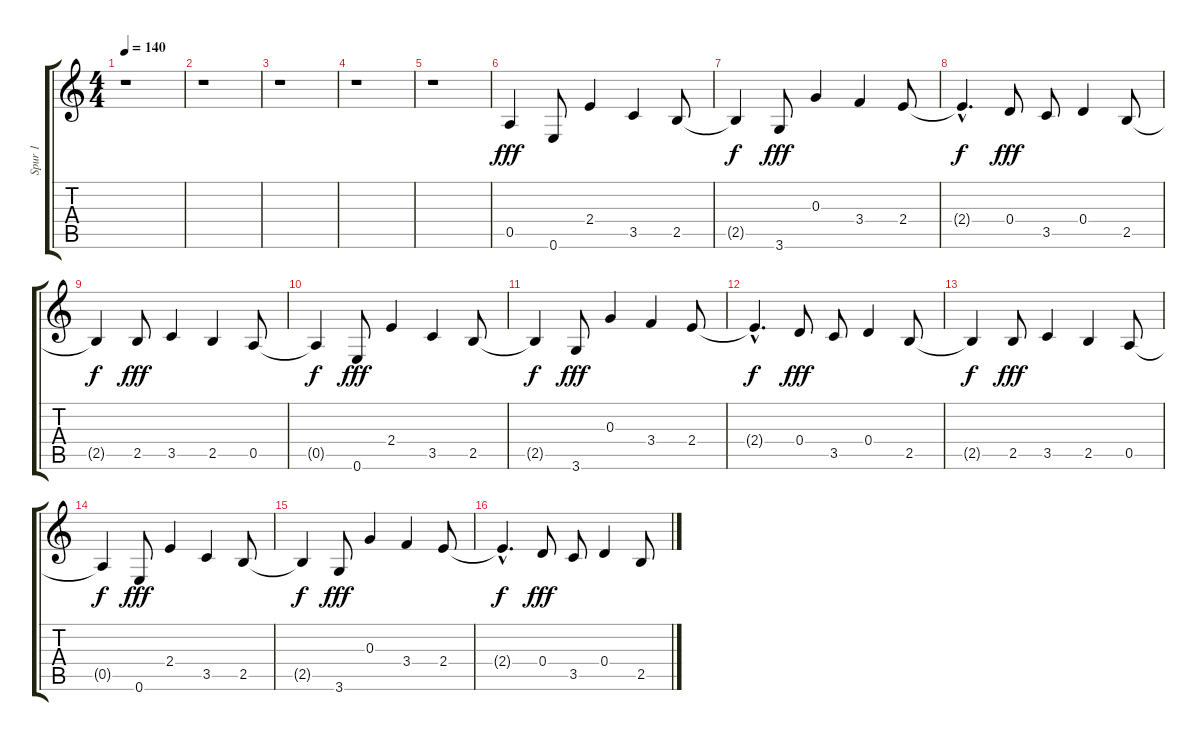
\track ("Spur 1" "Spur 1") {instrument synthbass1}
\staff {score tabs}
\tuning (E4 B3 G3 D3 A2 E2) {hide}
\ts (4 4)
\tempo 140
\clef g2
\ks c
r.1{dy f} |
r.1 |
r.1 |
r.1 |
r.1 |
0.5.4{dy fff} 0.6.8 2.4.4 3.5.4 2.5.8 |
2.5{t}.4{dy f} 3.6.8{dy fff} 0.3.4 3.4.4 2.4.8 |
2.4{hac t}.4{d dy f} 0.4.8{dy fff} 3.5.8 0.4.4 2.5.8 |
2.5{t}.4{dy f} 2.5.8{dy fff} 3.5.4 2.5.4 0.5.8 |
0.5{t}.4{dy f} 0.6.8{dy fff} 2.4.4 3.5.4 2.5.8 |
2.5{t}.4{dy f} 3.6.8{dy fff} 0.3.4 3.4.4 2.4.8 |
2.4{hac t}.4{d dy f} 0.4.8{dy fff} 3.5.8 0.4.4 2.5.8 |
2.5{t}.4{dy f} 2.5.8{dy fff} 3.5.4 2.5.4 0.5.8 |
0.5{t}.4{dy f} 0.6.8{dy fff} 2.4.4 3.5.4 2.5.8 |
2.5{t}.4{dy f} 3.6.8{dy fff} 0.3.4 3.4.4 2.4.8 |
2.4{hac t}.4{d dy f} 0.4.8{dy fff} 3.5.8 0.4.4 2.5.8
